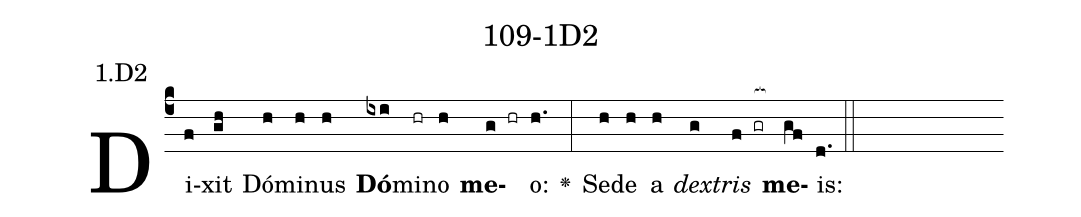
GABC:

name: 109-1D2;
annotation: 1.D2;
%%
(c4)Di(f)xit(gh) Dó(h)mi(h)nus(h) <b>Dó</b>(ixi)mi(hr)no(h) <b>me</b>(g hr)o:(h.) <v>\greheightstar</v>(:) Se(h)de(h) a(h) <i>dex</i>(g)<i>tris</i>(f gr[ocb:1{]) <b>me</b>(gf[ocb:0}])is:(d.) (::)


%E(h) u(h) o(g) u(f) a(gf) e.(d.) (::)
